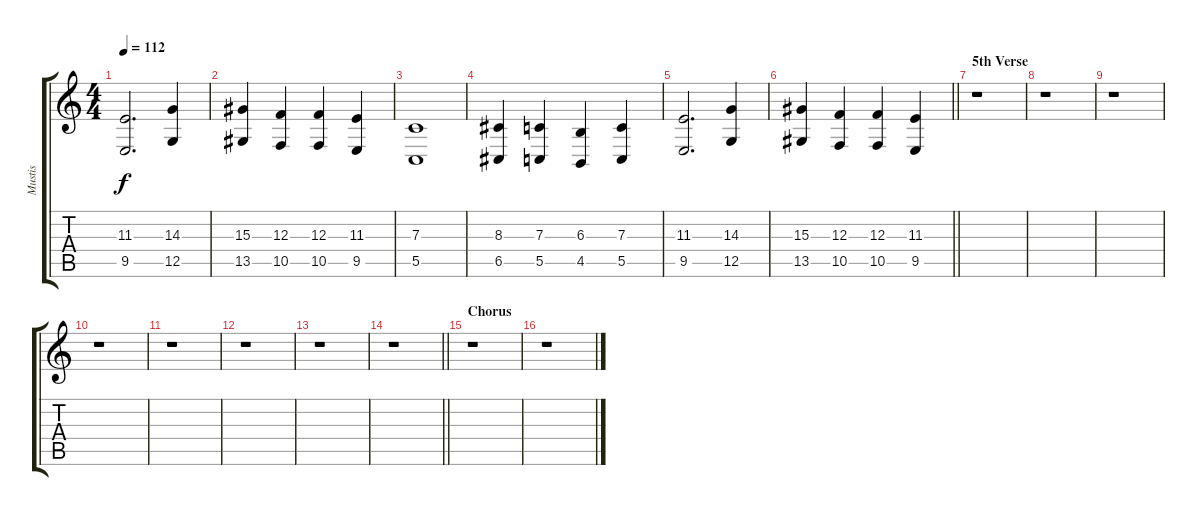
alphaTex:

\track ("Mustis" "Mustis") {instrument stringensemble1}
\staff {score tabs}
\tuning (D4 A3 F3 C3 G2 D2) {hide}
\ts (4 4)
\tempo 112
\clef g2
\ks c
(11.3 9.5).2{d dy f} (14.3 12.5).4 |
(15.3 13.5).4 (12.3 10.5).4 (12.3 10.5).4 (11.3 9.5).4 |
(7.3 5.5).1 |
(8.3 6.5).4 (7.3 5.5).4 (6.3 4.5).4 (7.3 5.5).4 |
(11.3 9.5).2{d} (14.3 12.5).4 |
\barLineRight lightlight
(15.3 13.5).4 (12.3 10.5).4 (12.3 10.5).4 (11.3 9.5).4 |
\section ("" "5th Verse")
r.1 |
r.1 |
r.1 |
r.1 |
r.1 |
r.1 |
r.1 |
\barLineRight lightlight
r.1 |
\section ("" "Chorus")
r.1 |
r.1
